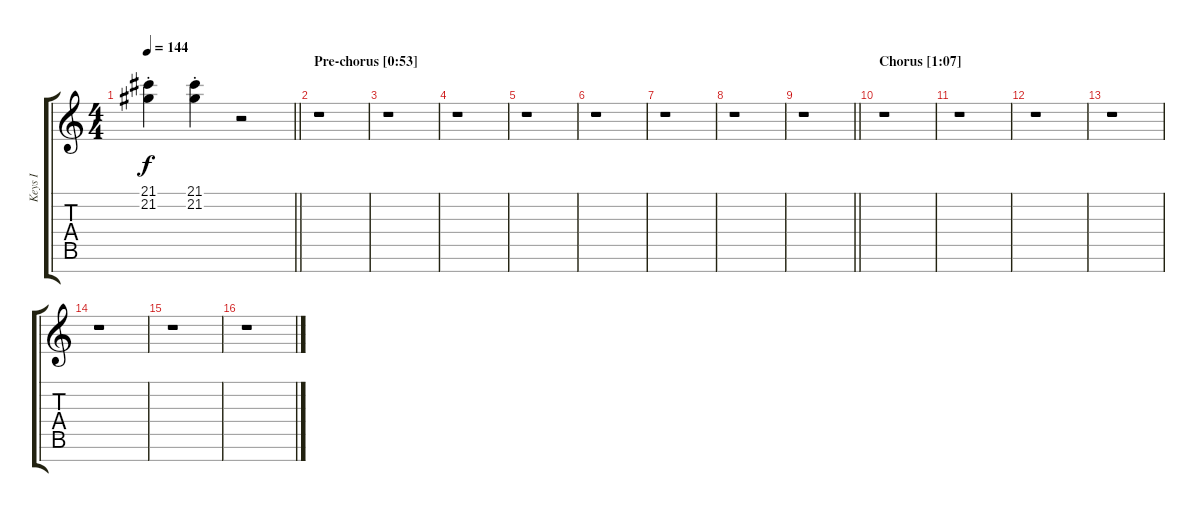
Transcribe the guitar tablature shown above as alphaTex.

\track ("Keys I" "Keys I") {instrument stringensemble1}
\staff {score tabs}
\tuning (E4 B3 G3 D3 A2 E2 B1) {hide}
\ts (4 4)
\tempo 144
\clef g2
\barLineRight lightlight
\ks c
(21.1{st} 21.2{st}).4{dy f} (21.1{st} 21.2{st}).4 r.2 |
\section ("" "Pre-chorus [0:53]")
r.1 |
r.1 |
r.1 |
r.1 |
r.1 |
r.1 |
r.1 |
\barLineRight lightlight
r.1 |
\section ("" "Chorus [1:07]")
r.1 |
r.1 |
r.1 |
r.1 |
r.1 |
r.1 |
r.1
